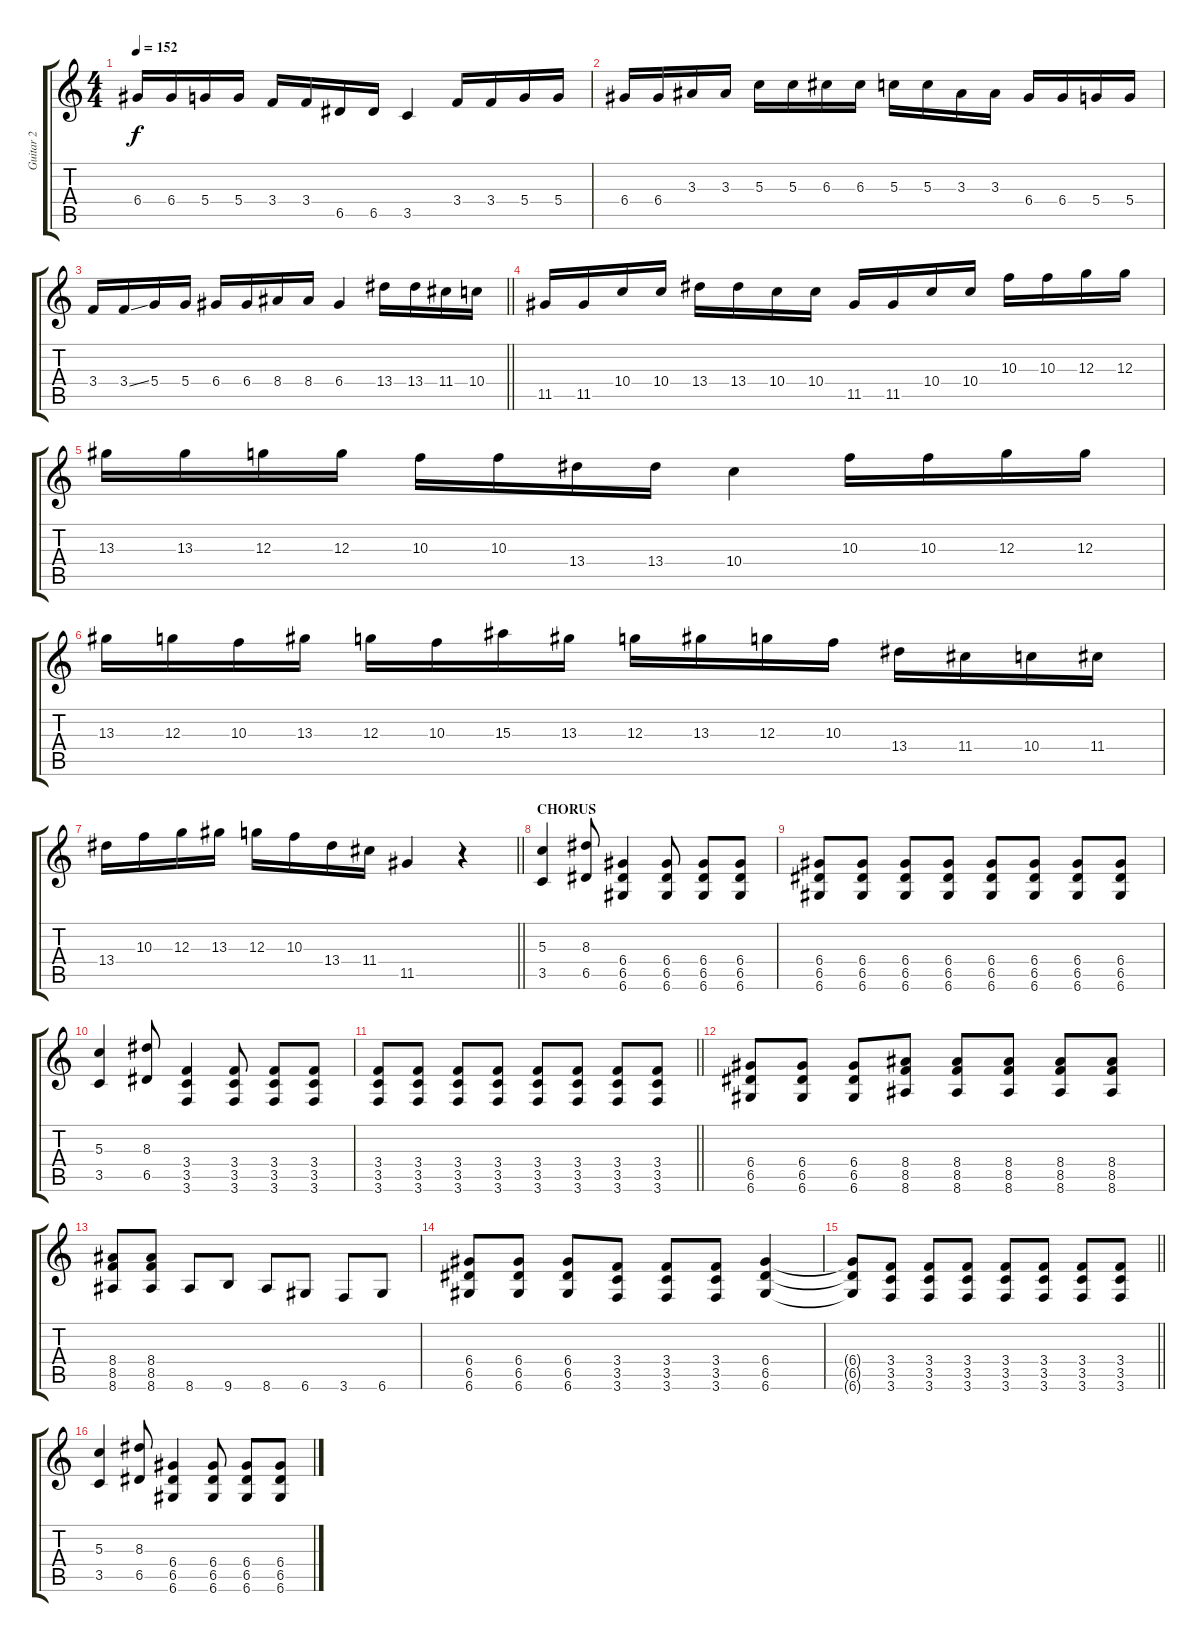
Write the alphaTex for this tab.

\track ("Guitar 2" "Guitar 2") {instrument distortionguitar}
\staff {score tabs}
\tuning (E4 B3 G3 D3 A2 D2) {hide}
\ts (4 4)
\tempo 152
\clef g2
\ks c
6.4.16{dy f} 6.4.16 5.4.16 5.4.16 3.4.16 3.4.16 6.5.16 6.5.16 3.5.4 3.4.16 3.4.16 5.4.16 5.4.16 |
6.4.16 6.4.16 3.3.16 3.3.16 5.3.16 5.3.16 6.3.16 6.3.16 5.3.16 5.3.16 3.3.16 3.3.16 6.4.16 6.4.16 5.4.16 5.4.16 |
\barLineRight lightlight
3.4.16 3.4{ss}.16 5.4.16 5.4.16 6.4.16 6.4.16 8.4.16 8.4.16 6.4.4 13.4.16 13.4.16 11.4.16 10.4.16 |
11.5.16 11.5.16 10.4.16 10.4.16 13.4.16 13.4.16 10.4.16 10.4.16 11.5.16 11.5.16 10.4.16 10.4.16 10.3.16 10.3.16 12.3.16 12.3.16 |
13.3.16 13.3.16 12.3.16 12.3.16 10.3.16 10.3.16 13.4.16 13.4.16 10.4.4 10.3.16 10.3.16 12.3.16 12.3.16 |
13.3.16 12.3.16 10.3.16 13.3.16 12.3.16 10.3.16 15.3.16 13.3.16 12.3.16 13.3.16 12.3.16 10.3.16 13.4.16 11.4.16 10.4.16 11.4.16 |
\barLineRight lightlight
13.4.16 10.3.16 12.3.16 13.3.16 12.3.16 10.3.16 13.4.16 11.4.16 11.5.4 r.4 |
\section ("" "CHORUS")
(5.3 3.5).4 (8.3 6.5).8 (6.4 6.5 6.6).4 (6.4 6.5 6.6).8 (6.4 6.5 6.6).8 (6.4 6.5 6.6).8 |
(6.4 6.5 6.6).8 (6.4 6.5 6.6).8 (6.4 6.5 6.6).8 (6.4 6.5 6.6).8 (6.4 6.5 6.6).8 (6.4 6.5 6.6).8 (6.4 6.5 6.6).8 (6.4 6.5 6.6).8 |
(5.3 3.5).4 (8.3 6.5).8 (3.4 3.5 3.6).4 (3.4 3.5 3.6).8 (3.4 3.5 3.6).8 (3.4 3.5 3.6).8 |
\barLineRight lightlight
(3.4 3.5 3.6).8 (3.4 3.5 3.6).8 (3.4 3.5 3.6).8 (3.4 3.5 3.6).8 (3.4 3.5 3.6).8 (3.4 3.5 3.6).8 (3.4 3.5 3.6).8 (3.4 3.5 3.6).8 |
(6.4 6.5 6.6).8 (6.4 6.5 6.6).8 (6.4 6.5 6.6).8 (8.4 8.5 8.6).8 (8.4 8.5 8.6).8 (8.4 8.5 8.6).8 (8.4 8.5 8.6).8 (8.4 8.5 8.6).8 |
(8.4 8.5 8.6).8 (8.4 8.5 8.6).8 8.6.8 9.6.8 8.6.8 6.6.8 3.6.8 6.6.8 |
(6.4 6.5 6.6).8 (6.4 6.5 6.6).8 (6.4 6.5 6.6).8 (3.4 3.5 3.6).8 (3.4 3.5 3.6).8 (3.4 3.5 3.6).8 (6.4 6.5 6.6).4 |
\barLineRight lightlight
(6.4{t} 6.5{t} 6.6{t}).8 (3.4 3.5 3.6).8 (3.4 3.5 3.6).8 (3.4 3.5 3.6).8 (3.4 3.5 3.6).8 (3.4 3.5 3.6).8 (3.4 3.5 3.6).8 (3.4 3.5 3.6).8 |
(5.3 3.5).4 (8.3 6.5).8 (6.4 6.5 6.6).4 (6.4 6.5 6.6).8 (6.4 6.5 6.6).8 (6.4 6.5 6.6).8
